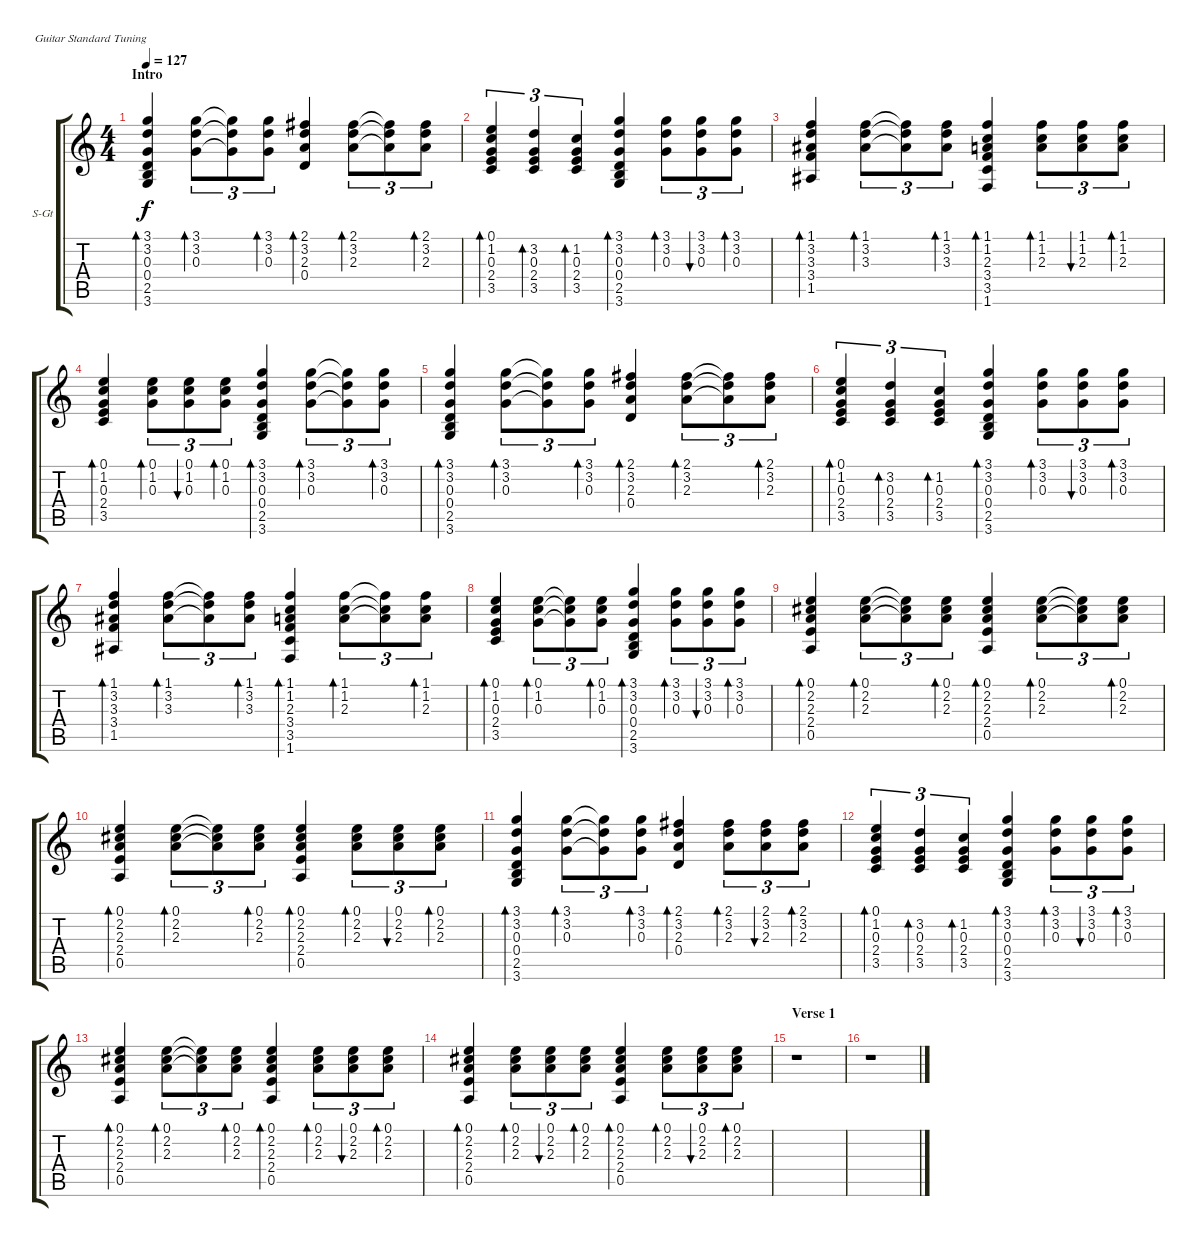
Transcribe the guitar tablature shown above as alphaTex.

\bracketExtendMode groupsimilarinstruments
\firstSystemTrackNameOrientation horizontal
\otherSystemsTrackNameOrientation horizontal
\track ("Loureiro - Acoustic/ Lead Guitar" "S-Gt") {instrument acousticguitarsteel}
\staff {score tabs}
\tuning (E4 B3 G3 D3 A2 E2)
\ts (4 4)
\section ("" "Intro")
\tempo 127
\clef g2
\ks c
(3.1 3.2 0.3 0.4 2.5 3.6).4{bd 60 dy f instrument acousticguitarsteel} (3.1 3.2 0.3).8{tu (3 2) bd 60} (3.1{t} 3.2{t} 0.3{t}).8{tu (3 2)} (3.1 3.2 0.3).8{tu (3 2) bd 60} (2.1 3.2 2.3 0.4).4{bd 60} (2.1 3.2 2.3).8{tu (3 2) bd 60} (2.1{t} 3.2{t} 2.3{t}).8{tu (3 2)} (2.1 3.2 2.3).8{tu (3 2) bd 60} |
(0.1 1.2 0.3 2.4 3.5).4{tu (3 2) bd 60} (3.2 0.3 2.4 3.5).4{tu (3 2) bd 60} (1.2 0.3 2.4 3.5).4{tu (3 2) bd 60} (3.1 3.2 0.3 0.4 2.5 3.6).4{bd 60} (3.1 3.2 0.3).8{tu (3 2) bd 60} (3.1 3.2 0.3).8{tu (3 2) bu 60} (3.1 3.2 0.3).8{tu (3 2) bd 60} |
(1.1 3.2 3.3 3.4 1.5).4{bd 60} (1.1 3.2 3.3).8{tu (3 2) bd 60} (1.1{t} 3.2{t} 3.3{t}).8{tu (3 2)} (1.1 3.2 3.3).8{tu (3 2) bd 60} (1.1 1.2 2.3 3.4 3.5 1.6).4{bd 60} (1.1 1.2 2.3).8{tu (3 2) bd 60} (1.1 1.2 2.3).8{tu (3 2) bu 60} (1.1 1.2 2.3).8{tu (3 2) bd 60} |
(0.1 1.2 0.3 2.4 3.5).4{bd 60} (0.1 1.2 0.3).8{tu (3 2) bd 60} (0.1 1.2 0.3).8{tu (3 2) bu 60} (0.1 1.2 0.3).8{tu (3 2) bd 60} (3.1 3.2 0.3 0.4 2.5 3.6).4{bd 60} (3.1 3.2 0.3).8{tu (3 2) bd 60} (3.1{t} 3.2{t} 0.3{t}).8{tu (3 2)} (3.1 3.2 0.3).8{tu (3 2) bd 60} |
(3.1 3.2 0.3 0.4 2.5 3.6).4{bd 60} (3.1 3.2 0.3).8{tu (3 2) bd 60} (3.1{t} 3.2{t} 0.3{t}).8{tu (3 2)} (3.1 3.2 0.3).8{tu (3 2) bd 60} (2.1 3.2 2.3 0.4).4{bd 60} (2.1 3.2 2.3).8{tu (3 2) bd 60} (2.1{t} 3.2{t} 2.3{t}).8{tu (3 2)} (2.1 3.2 2.3).8{tu (3 2) bd 60} |
(0.1 1.2 0.3 2.4 3.5).4{tu (3 2) bd 60} (3.2 0.3 2.4 3.5).4{tu (3 2) bd 60} (1.2 0.3 2.4 3.5).4{tu (3 2) bd 60} (3.1 3.2 0.3 0.4 2.5 3.6).4{bd 60} (3.1 3.2 0.3).8{tu (3 2) bd 60} (3.1 3.2 0.3).8{tu (3 2) bu 60} (3.1 3.2 0.3).8{tu (3 2) bd 60} |
(1.1 3.2 3.3 3.4 1.5).4{bd 60} (1.1 3.2 3.3).8{tu (3 2) bd 60} (1.1{t} 3.2{t} 3.3{t}).8{tu (3 2)} (1.1 3.2 3.3).8{tu (3 2) bd 60} (1.1 1.2 2.3 3.4 3.5 1.6).4{bd 60} (1.1 1.2 2.3).8{tu (3 2) bd 60} (1.1{t} 1.2{t} 2.3{t}).8{tu (3 2)} (1.1 1.2 2.3).8{tu (3 2) bd 60} |
(0.1 1.2 0.3 2.4 3.5).4{bd 60} (0.1 1.2 0.3).8{tu (3 2) bd 60} (0.1{t} 1.2{t} 0.3{t}).8{tu (3 2)} (0.1 1.2 0.3).8{tu (3 2) bd 60} (3.1 3.2 0.3 0.4 2.5 3.6).4{bd 60} (3.1 3.2 0.3).8{tu (3 2) bd 60} (3.1 3.2 0.3).8{tu (3 2) bu 60} (3.1 3.2 0.3).8{tu (3 2) bd 60} |
(0.1 2.2 2.3 2.4 0.5).4{bd 60} (0.1 2.2 2.3).8{tu (3 2) bd 60} (0.1{t} 2.2{t} 2.3{t}).8{tu (3 2)} (0.1 2.2 2.3).8{tu (3 2) bd 60} (0.1 2.2 2.3 2.4 0.5).4{bd 60} (0.1 2.2 2.3).8{tu (3 2) bd 60} (0.1{t} 2.2{t} 2.3{t}).8{tu (3 2)} (0.1 2.2 2.3).8{tu (3 2) bd 60} |
(0.1 2.2 2.3 2.4 0.5).4{bd 60} (0.1 2.2 2.3).8{tu (3 2) bd 60} (0.1{t} 2.2{t} 2.3{t}).8{tu (3 2)} (0.1 2.2 2.3).8{tu (3 2) bd 60} (0.1 2.2 2.3 2.4 0.5).4{bd 60} (0.1 2.2 2.3).8{tu (3 2) bd 60} (0.1 2.2 2.3).8{tu (3 2) bu 60} (0.1 2.2 2.3).8{tu (3 2) bd 60} |
(3.1 3.2 0.3 0.4 2.5 3.6).4{bd 60} (3.1 3.2 0.3).8{tu (3 2) bd 60} (3.1{t} 3.2{t} 0.3{t}).8{tu (3 2)} (3.1 3.2 0.3).8{tu (3 2) bd 60} (2.1 3.2 2.3 0.4).4{bd 60} (2.1 3.2 2.3).8{tu (3 2) bd 60} (2.1 3.2 2.3).8{tu (3 2) bu 60} (2.1 3.2 2.3).8{tu (3 2) bd 60} |
(0.1 1.2 0.3 2.4 3.5).4{tu (3 2) bd 60} (3.2 0.3 2.4 3.5).4{tu (3 2) bd 60} (1.2 0.3 2.4 3.5).4{tu (3 2) bd 60} (3.1 3.2 0.3 0.4 2.5 3.6).4{bd 60} (3.1 3.2 0.3).8{tu (3 2) bd 60} (3.1 3.2 0.3).8{tu (3 2) bu 60} (3.1 3.2 0.3).8{tu (3 2) bd 60} |
(0.1 2.2 2.3 2.4 0.5).4{bd 60} (0.1 2.2 2.3).8{tu (3 2) bd 60} (0.1{t} 2.2{t} 2.3{t}).8{tu (3 2)} (0.1 2.2 2.3).8{tu (3 2) bd 60} (0.1 2.2 2.3 2.4 0.5).4{bd 60} (0.1 2.2 2.3).8{tu (3 2) bd 60} (0.1 2.2 2.3).8{tu (3 2) bu 60} (0.1 2.2 2.3).8{tu (3 2) bd 60} |
(0.1 2.2 2.3 2.4 0.5).4{bd 60} (0.1 2.2 2.3).8{tu (3 2) bd 60} (0.1 2.2 2.3).8{tu (3 2) bu 60} (0.1 2.2 2.3).8{tu (3 2) bd 60} (0.1 2.2 2.3 2.4 0.5).4{bd 60} (0.1 2.2 2.3).8{tu (3 2) bd 60} (0.1 2.2 2.3).8{tu (3 2) bu 60} (0.1 2.2 2.3).8{tu (3 2) bd 60} |
\section ("" "Verse 1")
r.1 |
r.1
